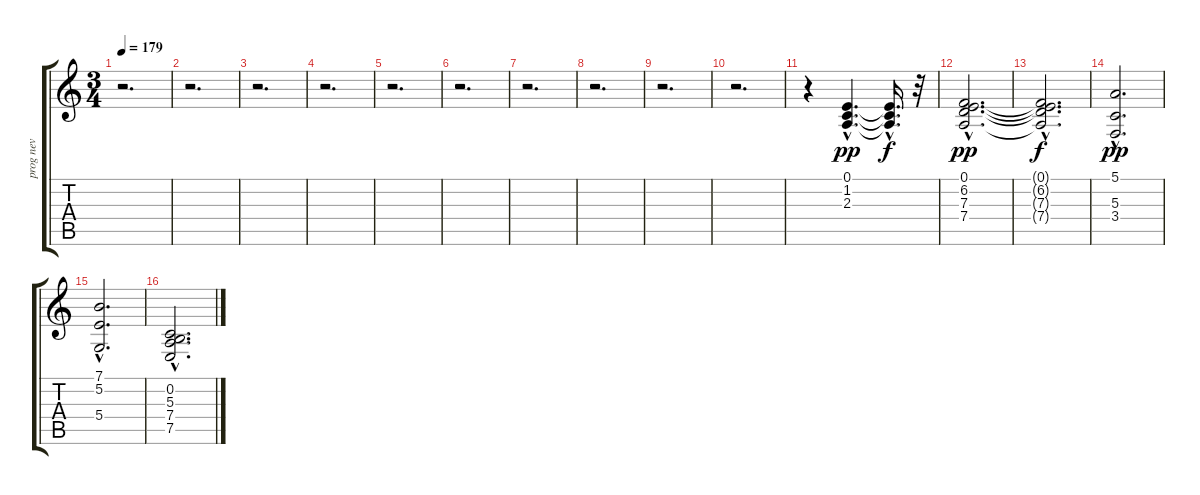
\track ("prog nev" "prog nev") {instrument harmonica}
\staff {score tabs}
\tuning (E4 B3 G3 D3 A2 E2) {hide}
\ts (3 4)
\tempo 179
\clef g2
\ks c
r.2{d dy f} |
r.2{d} |
r.2{d} |
r.2{d} |
r.2{d} |
r.2{d} |
r.2{d} |
r.2{d} |
r.2{d} |
r.2{d} |
r.4 (0.1{hac} 1.2{hac} 2.3{hac}).4{d dy pp} (0.1{hac t} 1.2{hac t} 2.3{hac t}).16{d dy f} r.32 |
(0.1{hac} 6.2{hac} 7.3{hac} 7.4{hac}).2{d dy pp} |
(0.1{hac t} 6.2{hac t} 7.3{t} 7.4{t}).2{d dy f} |
(5.1{hac} 5.3{hac} 3.4{hac}).2{d dy pp} |
(7.1{hac} 5.2 5.4{hac}).2{d} |
(0.2{hac} 5.3{hac} 7.4{hac} 7.5{hac}).2{d}
